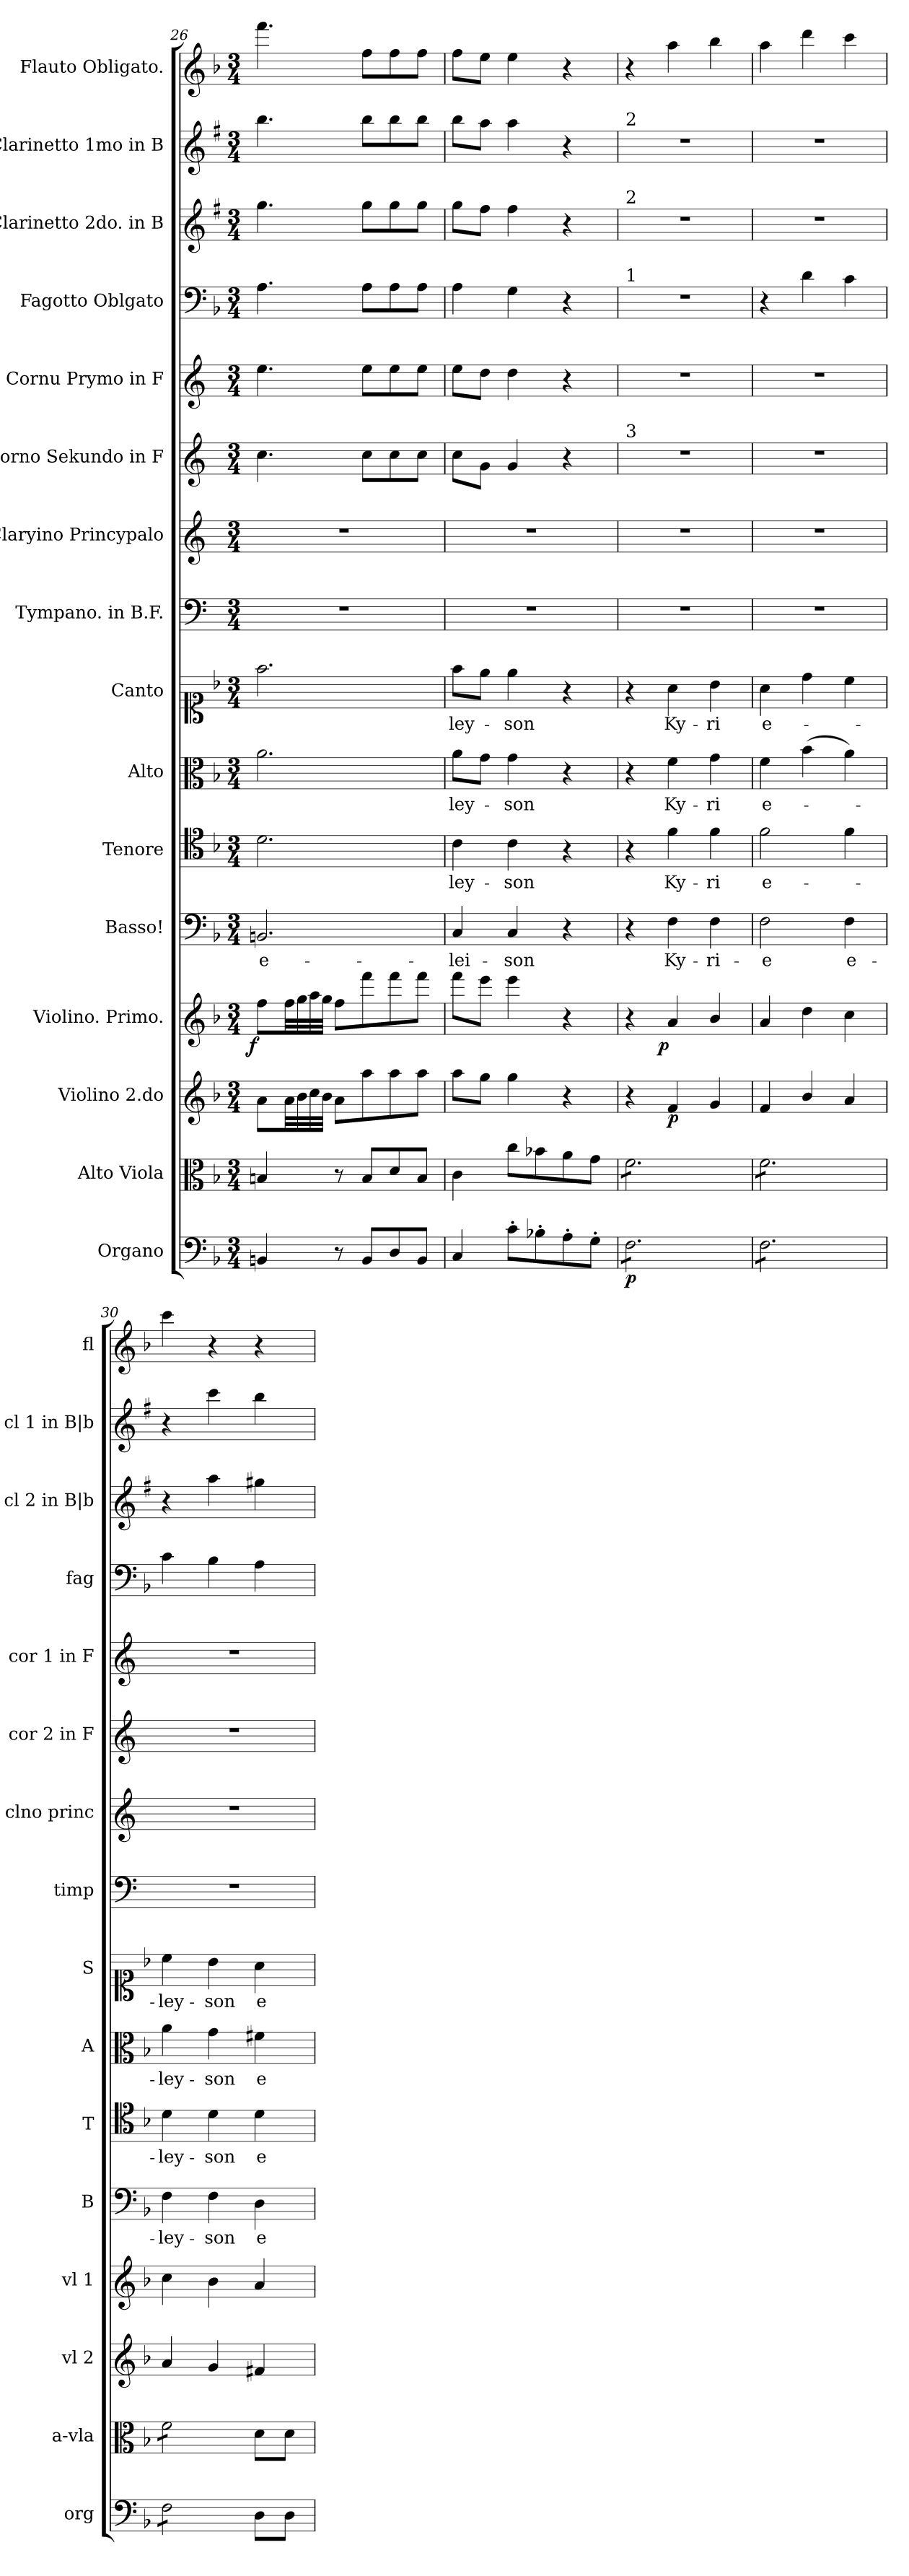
**kern	**dynam	**kern	**dynam	**kern	**dynam	**kern	**dynam	**kern	**text	**kern	**text	**kern	**text	**kern	**text	**kern	**kern	**kern	**kern	**kern	**kern	**dynam	**kern	**dynam	**kern
*part16	*part16	*part15	*part15	*part14	*part14	*part13	*part13	*part12	*part12	*part11	*part11	*part10	*part10	*part9	*part9	*part8	*part7	*part6	*part5	*part4	*part3	*part3	*part2	*part2	*part1
*staff16	*staff16	*staff15	*staff15	*staff14	*staff14	*staff13	*staff13	*staff12	*staff12	*staff11	*staff11	*staff10	*staff10	*staff9	*staff9	*staff8	*staff7	*staff6	*staff5	*staff4	*staff3	*staff3	*staff2	*staff2	*staff1
*I"Organo	*	*I"Alto Viola	*	*I"Violino 2.do	*	*I"Violino. Primo.	*	*I"Basso!	*	*I"Tenore	*	*I"Alto	*	*I"Canto	*	*I"Tympano. in B.F.	*I"Claryino Princypalo	*I"Corno Sekundo in F	*I"Cornu Prymo in F	*I"Fagotto Oblgato	*I"Clarinetto 2do. in B	*	*I"Clarinetto 1mo in B	*	*I"Flauto Obligato.
*I'org	*	*I'a-vla	*	*I'vl 2	*	*I'vl 1	*	*I'B	*	*I'T	*	*I'A	*	*I'S	*	*I'timp	*I'clno princ	*I'cor 2 in F	*I'cor 1 in F	*I'fag	*I'cl 2 in B|b	*	*I'cl 1 in B|b	*	*I'fl
*clefF4	*	*clefC3	*	*clefG2	*	*clefG2	*	*clefF4	*	*clefC4	*	*clefC3	*	*clefC1	*	*clefF4	*clefG2	*clefG2	*clefG2	*clefF4	*clefG2	*	*clefG2	*	*clefG2
*	*	*	*	*	*	*	*	*	*	*	*	*	*	*	*	*ITrd1c2	*ITrd1c2	*ITrd4c7	*ITrd4c7	*	*ITrd1c2	*	*ITrd1c2	*	*
*k[b-]	*	*k[b-]	*	*k[b-]	*	*k[b-]	*	*k[b-]	*	*k[b-]	*	*k[b-]	*	*k[b-]	*	*k[b-e-]	*k[b-e-]	*k[b-]	*k[b-]	*k[b-]	*k[b-]	*	*k[b-]	*	*k[b-]
*F:	*	*F:	*	*F:	*	*F:	*	*F:	*	*F:	*	*F:	*	*F:	*	*	*	*F:	*F:	*F:	*F:	*	*F:	*	*F:
*M3/4	*	*M3/4	*	*M3/4	*	*M3/4	*	*M3/4	*	*M3/4	*	*M3/4	*	*M3/4	*	*M3/4	*M3/4	*M3/4	*M3/4	*M3/4	*M3/4	*	*M3/4	*	*M3/4
=26	=26	=26	=26	=26	=26	=26	=26	=26	=26	=26	=26	=26	=26	=26	=26	=26	=26	=26	=26	=26	=26	=26	=26	=26	=26
!	!	!	!	!	!	!	!LO:DY:b:rj	!	!	!	!	!	!	!	!	!	!	!	!	!	!	!	!	!	!
4BBn/	.	4Bn/	.	8a\L	.	8ff\L	f	2.BBn/	e-	2.d\	.	2.a\	.	2.ff\	.	2.r	2.r	4.f\	4.a\	4.A\	4.ff\	.	4.aa\	.	4.fff\
.	.	.	.	32a\LL	.	32ff\LL	.	.	.	.	.	.	.	.	.	.	.	.	.	.	.	.	.	.	.
.	.	.	.	32b-\	.	32gg\	.	.	.	.	.	.	.	.	.	.	.	.	.	.	.	.	.	.	.
.	.	.	.	32cc\	.	32aa\	.	.	.	.	.	.	.	.	.	.	.	.	.	.	.	.	.	.	.
.	.	.	.	32b-\JJJ	.	32gg\JJJ	.	.	.	.	.	.	.	.	.	.	.	.	.	.	.	.	.	.	.
8r	.	8r	.	8a\L	.	8ff\L	.	.	.	.	.	.	.	.	.	.	.	.	.	.	.	.	.	.	.
8BB/L	.	8B/L	.	8aa\	.	8fff\	.	.	.	.	.	.	.	.	.	.	.	8f\L	8a\L	8A\L	8ff\L	.	8aa\L	.	8ff\L
8D/	.	8d/	.	8aa\	.	8fff\	.	.	.	.	.	.	.	.	.	.	.	8f\	8a\	8A\	8ff\	.	8aa\	.	8ff\
8BB/J	.	8B/J	.	8aa\J	.	8fff\J	.	.	.	.	.	.	.	.	.	.	.	8f\J	8a\J	8A\J	8ff\J	.	8aa\J	.	8ff\J
=27	=27	=27	=27	=27	=27	=27	=27	=27	=27	=27	=27	=27	=27	=27	=27	=27	=27	=27	=27	=27	=27	=27	=27	=27	=27
!	!	!	!	!	!	!	!	!	!	!	!	!	!LO:LY:color=darkblue	!	!	!	!	!	!	!	!	!	!	!	!
4C/	.	4c\	.	8aa\L	.	8fff\L	.	4C/	-lei-	4c\	-ley-	8a\L	-ley-	8ff\L	-ley-	2.r	2.r	8f\L	8a\L	4A\	8ff\L	.	8aa\L	.	8ff\L
.	.	.	.	8gg\J	.	8eee\J	.	.	.	.	.	8g\J	.	8ee\J	.	.	.	8c\J	8g\J	.	8ee\J	.	8gg\J	.	8ee\J
!	!	!	!	!	!	!	!	!	!	!	!	!	!LO:LY:color=darkblue	!	!	!	!	!	!	!	!	!	!	!	!
8c'\L	.	8cc\L	.	4gg\	.	4eee\	.	4C/	-son	4c\	-son	4g\	-son	4ee\	-son	.	.	4c/	4g\	4G\	4ee\	.	4gg\	.	4ee\
8B-X'\	.	8b-X\	.	.	.	.	.	.	.	.	.	.	.	.	.	.	.	.	.	.	.	.	.	.	.
8A'\	.	8a\	.	4r	.	4r	.	4r	.	4r	.	4r	.	4r	.	.	.	4r	4r	4r	4r	.	4r	.	4r
8G'\J	.	8g\J	.	.	.	.	.	.	.	.	.	.	.	.	.	.	.	.	.	.	.	.	.	.	.
=28	=28	=28	=28	=28	=28	=28	=28	=28	=28	=28	=28	=28	=28	=28	=28	=28	=28	=28	=28	=28	=28	=28	=28	=28	=28
!	!	!	!	!	!	!	!	!	!	!	!	!	!	!	!	!	!	!	!	!	!	!	!LO:TX:a:t=2	!	!
!	!	!	!	!	!	!	!	!	!	!	!	!	!	!	!	!	!	!	!	!	!LO:TX:a:t=2	!	!	!	!
!	!	!	!	!	!	!	!	!	!	!	!	!	!	!	!	!	!	!	!	!LO:TX:a:t=1	!	!	!	!	!
!	!	!	!	!	!	!	!	!	!	!	!	!	!	!	!	!	!	!LO:TX:a:t=3	!	!	!	!	!	!	!
!LO:TX:a:color=crimson:t=⚠	!	!	!	!	!	!	!	!	!	!	!	!	!	!	!	!	!	!	!	!	!	!	!	!	!
*tremolo	*	*	*	*	*	*	*	*	*	*	*	*	*	*	*	*	*	*	*	*	*	*	*	*	*
*	*	*tremolo	*	*	*	*	*	*	*	*	*	*	*	*	*	*	*	*	*	*	*	*	*	*	*
8F\L	p	8f\L	p&colon;	4r	.	4r	.	4r	.	4r	.	4r	.	4r	.	2.r	2.r	2.r	2.r	2.r	2.r	.	2.r	.	4r
8F\	.	8f\	.	.	.	.	.	.	.	.	.	.	.	.	.	.	.	.	.	.	.	.	.	.	.
!	!	!	!	!	!	!	!LO:DY:b:rj	!	!	!	!	!	!LO:LY:color=darkblue	!	!	!	!	!	!	!	!	!	!	!	!
8F\	.	8f\	.	4f/	p	4a/	p	4F\	Ky-	4f\	Ky-	4f\	Ky-	4a\	Ky-	.	.	.	.	.	.	.	.	.	4aa\
8F\	.	8f\	.	.	.	.	.	.	.	.	.	.	.	.	.	.	.	.	.	.	.	.	.	.	.
!	!	!	!	!	!	!	!	!	!	!	!	!	!LO:LY:color=darkblue	!	!	!	!	!	!	!	!	!	!	!	!
8F\	.	8f\	.	4g/	.	4b-/	.	4F\	-ri-	4f\	-ri	4g\	-ri	4b-\	-ri	.	.	.	.	.	.	.	.	.	4bb-\
8F\J	.	8f\J	.	.	.	.	.	.	.	.	.	.	.	.	.	.	.	.	.	.	.	.	.	.	.
=29	=29	=29	=29	=29	=29	=29	=29	=29	=29	=29	=29	=29	=29	=29	=29	=29	=29	=29	=29	=29	=29	=29	=29	=29	=29
!	!	!	!	!	!	!	!	!	!	!	!	!	!LO:LY:color=darkblue	!	!	!	!	!	!	!	!	!	!	!	!
8F\L	.	8f\L	.	4f/	.	4a/	.	2F\	-e	2f\	e-	4f\	e-	4a\	e-	2.r	2.r	2.r	2.r	4r	2.r	.	2.r	.	4aa\
8F\	.	8f\	.	.	.	.	.	.	.	.	.	.	.	.	.	.	.	.	.	.	.	.	.	.	.
8F\	.	8f\	.	4b-/	.	4dd\	.	.	.	.	.	(4b-\	.	4dd\	.	.	.	.	.	4d\	.	.	.	.	4ddd\
8F\	.	8f\	.	.	.	.	.	.	.	.	.	.	.	.	.	.	.	.	.	.	.	.	.	.	.
8F\	.	8f\	.	4a/	.	4cc\	.	4F\	e-	4f\	.	4a\)	.	4cc\	.	.	.	.	.	4c\	.	.	.	.	4ccc\
8F\J	.	8f\J	.	.	.	.	.	.	.	.	.	.	.	.	.	.	.	.	.	.	.	.	.	.	.
=30	=30	=30	=30	=30	=30	=30	=30	=30	=30	=30	=30	=30	=30	=30	=30	=30	=30	=30	=30	=30	=30	=30	=30	=30	=30
!	!	!	!	!	!	!	!	!	!	!	!	!	!LO:LY:color=darkblue	!	!	!	!	!	!	!	!	!	!	!	!
8F\L	.	8f\L	.	4a/	.	4cc\	.	4F\	-ley-	4d\	-ley-	4a\	-ley-	4cc\	-ley-	2.r	2.r	2.r	2.r	4c\	4r	.	4r	.	4ccc\
8F\	.	8f\	.	.	.	.	.	.	.	.	.	.	.	.	.	.	.	.	.	.	.	.	.	.	.
!	!	!	!	!	!	!	!	!	!	!	!	!	!LO:LY:color=darkblue	!	!	!	!	!	!	!	!	!	!	!	!
8F\	.	8f\	.	4g/	.	4b-\	.	4F\	-son	4d\	-son	4g\	-son	4b-\	-son	.	.	.	.	4B-\	4gg\	pia	4bb-\	.	4r
8F\J	.	8f\J	.	.	.	.	.	.	.	.	.	.	.	.	.	.	.	.	.	.	.	.	.	.	.
*	*	*Xtremolo	*	*	*	*	*	*	*	*	*	*	*	*	*	*	*	*	*	*	*	*	*	*	*
*Xtremolo	*	*	*	*	*	*	*	*	*	*	*	*	*	*	*	*	*	*	*	*	*	*	*	*	*
!	!	!	!	!	!	!	!	!	!LO:LY:i	!	!	!	!LO:LY:color=darkblue	!	!	!	!	!	!	!	!	!	!	!	!
8D\L	.	8d\L	.	4f#X/	.	4a/	.	4D\	e-	4d\	e-	4f#X\	e-	4a\	e-	.	.	.	.	4A\	4ff#X\	.	4aa\	pia	4r
8D\J	.	8d\J	.	.	.	.	.	.	.	.	.	.	.	.	.	.	.	.	.	.	.	.	.	.	.
=	=	=	=	=	=	=	=	=	=	=	=	=	=	=	=	=	=	=	=	=	=	=	=	=	=
*-	*-	*-	*-	*-	*-	*-	*-	*-	*-	*-	*-	*-	*-	*-	*-	*-	*-	*-	*-	*-	*-	*-	*-	*-	*-
